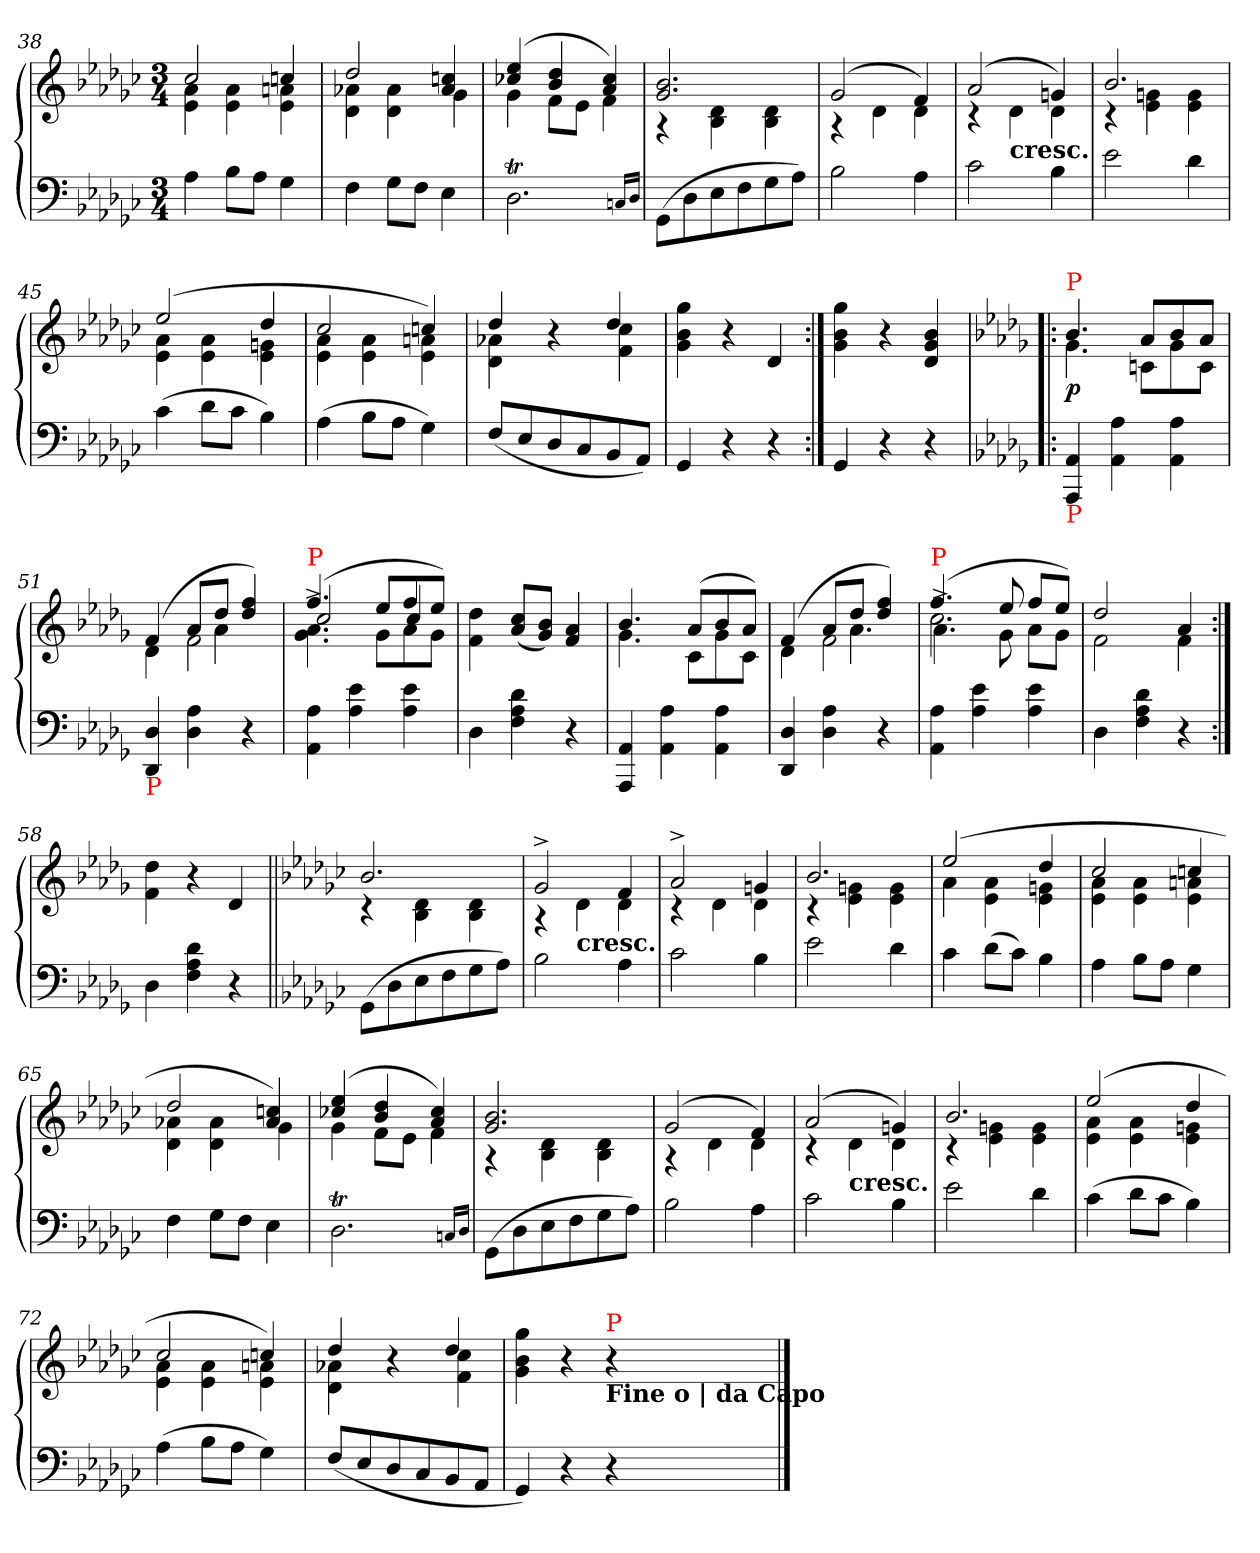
**kern	**kern	**dynam
*part1	*part1	*part1
*staff2	*staff1	*staff1/2
*clefF4	*clefG2	*
*k[b-e-a-d-g-c-]	*k[b-e-a-d-g-c-]	*
*M3/4	*M3/4	*
=38	=38	=38
*	*^	*
4A-	2cc-	4a- 4e-	.
8B-L	.	4a- 4e-	.
8A-J	.	.	.
4G-	4ccn	4an 4e-	.
=39	=39	=39	=39
4F	2dd-	4a-X 4d-	.
8G-L	.	4a- 4d-	.
8FJ	.	.	.
4E-	4ccn 4a-	4g-	.
=40	=40	=40	=40
2.D-T	(>4ee- 4cc-X	4g-	.
.	4dd- 4b-	8fL	.
.	.	8e-J	.
.	4cc- 4a-)	4f	.
16qqCn/LL	.	.	.
16qqD-JJ	.	.	.
=41	=41	=41	=41
(>8GG-L	2.b- 2.g-	4rA	.
8D-	.	.	.
8E-	.	4d- 4B-	.
8F	.	.	.
8G-	.	4d- 4B-	.
8A-J)	.	.	.
=42	=42	=42	=42
2B-	(>2g-	4rA	.
.	.	4d-	.
4A-	4f)	4d-	.
=43	=43	=43	=43
2c-	(>2a-	4rc	.
!	!	!LO:TX:c:B:t=cresc.	!
.	.	4d-	.
4B-	4gn)	4d-	.
=44	=44	=44	=44
2e-	2.b-	4rc	.
.	.	4gn 4e-	.
4d-	.	4g 4e-	.
=45	=45	=45	=45
(>4c-	(>2ee-	4a- 4e-	.
8d-L	.	4a- 4e-	.
8c-J	.	.	.
4B-)	4dd-	4gn 4e-	.
=46	=46	=46	=46
(>4A-	2cc-	4a- 4e-	.
8B-L	.	4a- 4e-	.
8A-J	.	.	.
4G-)	4ccn)	4an 4e-	.
=47	=47	=47	=47
(<8FL	4dd-	4a-X 4d-	.
8E-	.	.	.
8D-	4r	4ryy	.
8C-	.	.	.
8BB-	4dd-	4cc- 4f	.
8AA-J)	.	.	.
*	*v	*v	*
=48	=48	=48
4GG-	4gg- 4b- 4g-	.
4r	4r	.
4r	4d-	.
=49:|!	=49:|!	=49:|!
4GG-	4gg- 4b- 4g-	.
4r	4r	.
4r	4b- 4g- 4d-	.
=50!|:	=50!|:	=50!|:
*k[b-e-a-d-g-]	*k[b-e-a-d-g-]	*
*	*^	*
!	!LO:TX:a:color=red:t=P	!	!
!LO:TX:b:color=red:t=P	!	!	!
4AA- 4AAA-	4.b-	4.g-	p
4A- 4AA-	.	.	.
.	8a-L	8cnL	.
4A- 4AA-	8b-	8g-	.
.	8a-J	8cJ	.
=51	=51	=51	=51
!LO:TX:b:color=red:t=P	!	!	!
4D- 4DD-	(>4f	4d-	.
!	!	!LO:N:vis=2	!
4A- 4D-	8a-L	8f	.
!	!	!LO:N:vis=4	!
.	8dd-J	4.a-	.
4r	4ff 4dd-)	.	.
=52	=52	=52	=52
*	*	*^	*
!	!LO:TX:a:color=red:t=P	!	!	!
4A- 4AA-	(>4.ff	2cc/	4.a-^<\ 4.g-^<\	.
4e- 4A-	.	.	.	.
.	8ee-L	.	8g-\L	.
4e- 4A-	8ff	4cc/	8a-	.
.	8ee-J)	.	8g-J	.
*	*v	*v	*v	*
=53	=53	=53
4D-	4dd-\ 4f\	.
4d- 4A- 4F	(<8cc 8a-L	.
.	8b- 8g-J)	.
4r	4a- 4f	.
=54	=54	=54
*	*^	*
4AA- 4AAA-	4.b-	4.g-	.
4A- 4AA-	.	.	.
.	(>8a-L	8cL	.
4A- 4AA-	8b-	8g-	.
.	8a-J)	8cJ	.
=55	=55	=55	=55
4D- 4DD-	(>4f	4d-	.
!	!	!LO:N:vis=2	!
4A- 4D-	8a-L	8f	.
.	8dd-J	4.a-	.
4r	4ff 4dd-)	.	.
=56	=56	=56	=56
*	*	*^	*
!	!LO:TX:a:color=red:t=P	!	!	!
4A- 4AA-	(>4.ff	2.cc	4.a-^<\	.
4e- 4A-	.	.	.	.
.	8ee-	.	8g-\	.
4e- 4A-	8ffL	.	8a-\L	.
.	8ee-J)	.	8g-J	.
*	*	*v	*v	*
=57	=57	=57	=57
4D-	2dd-	2f	.
4d- 4A- 4F	.	.	.
4r	4a-	4f	.
*	*v	*v	*
=58:|!	=58:|!	=58:|!
4D-	4dd-\ 4f\	.
4d- 4A- 4F	4r	.
4r	4d-	.
=59||	=59||	=59||
*k[b-e-a-d-g-c-]	*k[b-e-a-d-g-c-]	*
*	*^	*
(>8GG-L	2.b-	4rc	.
8D-	.	.	.
8E-	.	4d- 4B-	.
8F	.	.	.
8G-	.	4d- 4B-	.
8A-J)	.	.	.
=60	=60	=60	=60
2B-	2g-^>	4rA	.
!	!	!LO:TX:c:B:t=cresc.	!
.	.	4d-	.
4A-	4f	4d-	.
=61	=61	=61	=61
2c-	2a-^>	4rc	.
.	.	4d-	.
4B-	4gn	4d-	.
=62	=62	=62	=62
2e-	2.b-	4rc	.
.	.	4gn 4e-	.
4d-	.	4g 4e-	.
=63	=63	=63	=63
4c-	(>2ee-	4a-	.
(>8d-L	.	4a- 4e-	.
8c-J)	.	.	.
4B-	4dd-	4gn 4e-	.
=64	=64	=64	=64
4A-	2cc-	4a- 4e-	.
8B-L	.	4a- 4e-	.
8A-J	.	.	.
4G-	4ccn	4an 4e-	.
=65	=65	=65	=65
4F	2dd-	4a-X 4d-	.
8G-L	.	4a- 4d-	.
8FJ	.	.	.
4E-	4ccn 4a-)	4g-	.
=66	=66	=66	=66
2.D-T	(>4ee- 4cc-X	4g-	.
.	4dd- 4b-	8fL	.
.	.	8e-J	.
.	4cc- 4a-)	4f	.
16qqCnTTT/LL	.	.	.
16qqD-JJ	.	.	.
=67	=67	=67	=67
(>8GG-L	2.b- 2.g-	4rA	.
8D-	.	.	.
8E-	.	4d- 4B-	.
8F	.	.	.
8G-	.	4d- 4B-	.
8A-J)	.	.	.
=68	=68	=68	=68
2B-	(>2g-	4rA	.
.	.	4d-	.
4A-	4f)	4d-	.
=69	=69	=69	=69
2c-	(>2a-	4rc	.
!	!	!LO:TX:c:B:t=cresc.	!
.	.	4d-	.
4B-	4gn)	4d-	.
=70	=70	=70	=70
2e-	2.b-	4rc	.
.	.	4gn 4e-	.
4d-	.	4g 4e-	.
=71	=71	=71	=71
(>4c-	(>2ee-	4a- 4e-	.
8d-L	.	4a- 4e-	.
8c-J	.	.	.
4B-)	4dd-	4gn 4e-	.
=72	=72	=72	=72
(>4A-	2cc-	4a- 4e-	.
8B-L	.	4a- 4e-	.
8A-J	.	.	.
4G-)	4ccn)	4an 4e-	.
=73	=73	=73	=73
(<8FL	4dd-	4a-X 4d-	.
8E-	.	.	.
8D-	4r	4ryy	.
8C-	.	.	.
8BB-	4dd-	4cc- 4f	.
8AA-J	.	.	.
*	*v	*v	*
=74	=74	=74
4GG-)	4gg- 4b- 4g-	.
4r	4r	.
!	!LO:TX:a:color=red:t=P	!
!	!LO:TX:b:B:t=Fine o | da Capo	!
4r	4r	.
==	==	==
*-	*-	*-
